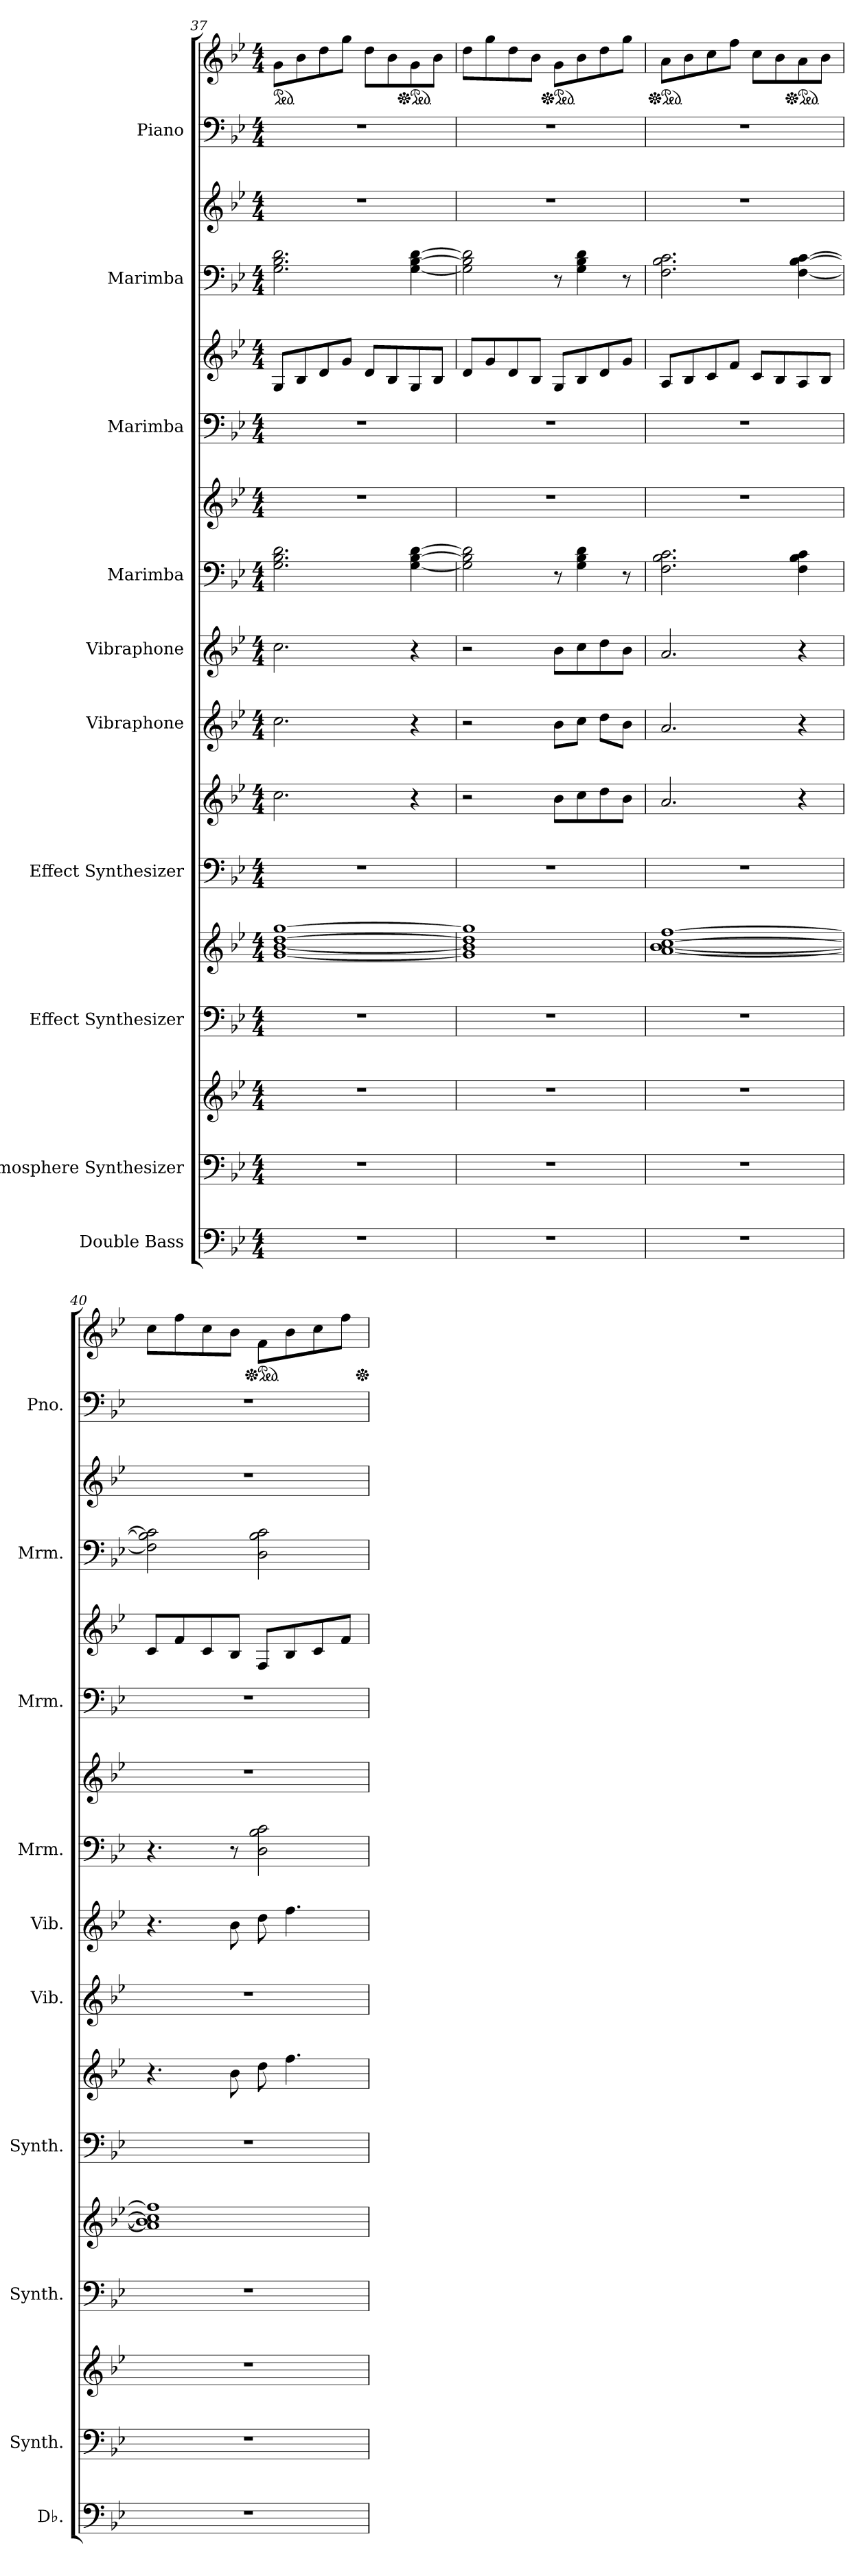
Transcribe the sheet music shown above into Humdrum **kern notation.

**kern	**kern	**kern	**kern	**kern	**kern	**kern	**kern	**kern	**kern	**kern	**kern	**kern	**kern	**kern	**kern	**kern
*part10	*part9	*part9	*part8	*part8	*part7	*part7	*part6	*part5	*part4	*part4	*part3	*part3	*part2	*part2	*part1	*part1
*staff17	*staff16	*staff15	*staff14	*staff13	*staff12	*staff11	*staff10	*staff9	*staff8	*staff7	*staff6	*staff5	*staff4	*staff3	*staff2	*staff1
*I"Double Bass	*I"Atmosphere Synthesizer	*	*I"Effect Synthesizer	*	*I"Effect Synthesizer	*	*I"Vibraphone	*I"Vibraphone	*I"Marimba	*	*I"Marimba	*	*I"Marimba	*	*I"Piano	*
*I'Db.	*I'Synth.	*	*I'Synth.	*	*I'Synth.	*	*I'Vib.	*I'Vib.	*I'Mrm.	*	*I'Mrm.	*	*I'Mrm.	*	*I'Pno.	*
!!LO:PB:g=z
*clefF4	*clefF4	*clefG2	*clefF4	*clefG2	*clefF4	*clefG2	*clefG2	*clefG2	*clefF4	*clefG2	*clefF4	*clefG2	*clefF4	*clefG2	*clefF4	*clefG2
*ITrd7c12	*	*	*	*	*	*	*	*	*	*	*	*	*	*	*	*
*k[b-e-]	*k[b-e-]	*k[b-e-]	*k[b-e-]	*k[b-e-]	*k[b-e-]	*k[b-e-]	*k[b-e-]	*k[b-e-]	*k[b-e-]	*k[b-e-]	*k[b-e-]	*k[b-e-]	*k[b-e-]	*k[b-e-]	*k[b-e-]	*k[b-e-]
*M4/4	*M4/4	*M4/4	*M4/4	*M4/4	*M4/4	*M4/4	*M4/4	*M4/4	*M4/4	*M4/4	*M4/4	*M4/4	*M4/4	*M4/4	*M4/4	*M4/4
*	*	*	*	*	*	*	*	*	*	*	*	*	*	*	*	*ped
=37	=37	=37	=37	=37	=37	=37	=37	=37	=37	=37	=37	=37	=37	=37	=37	=37
1r	1r	1r	1r	[1g [1b- [1dd [1gg	1r	2.cc\	2.cc\	2.cc\	2.G\ 2.B-\ 2.d\	1r	1r	8G/L	2.G\ 2.B-\ 2.d\	1r	1r	8g\L
.	.	.	.	.	.	.	.	.	.	.	.	8B-/	.	.	.	8b-\
.	.	.	.	.	.	.	.	.	.	.	.	8d/	.	.	.	8dd\
.	.	.	.	.	.	.	.	.	.	.	.	8g/J	.	.	.	8gg\J
.	.	.	.	.	.	.	.	.	.	.	.	8d/L	.	.	.	8dd\L
.	.	.	.	.	.	.	.	.	.	.	.	8B-/	.	.	.	8b-\
*	*	*	*	*	*	*	*	*	*	*	*	*	*	*	*	*Xped
*	*	*	*	*	*	*	*	*	*	*	*	*	*	*	*	*ped
.	.	.	.	.	.	4r	4r	4r	[4G\ [4B-\ [4d\	.	.	8G/	[4G\ [4B-\ [4d\	.	.	8g\
.	.	.	.	.	.	.	.	.	.	.	.	8B-/J	.	.	.	8b-\J
=38	=38	=38	=38	=38	=38	=38	=38	=38	=38	=38	=38	=38	=38	=38	=38	=38
1r	1r	1r	1r	1g] 1b-] 1dd] 1gg]	1r	2r	2r	2r	2G\] 2B-\] 2d\]	1r	1r	8d/L	2G\] 2B-\] 2d\]	1r	1r	8dd\L
.	.	.	.	.	.	.	.	.	.	.	.	8g/	.	.	.	8gg\
.	.	.	.	.	.	.	.	.	.	.	.	8d/	.	.	.	8dd\
.	.	.	.	.	.	.	.	.	.	.	.	8B-/J	.	.	.	8b-\J
*	*	*	*	*	*	*	*	*	*	*	*	*	*	*	*	*Xped
*	*	*	*	*	*	*	*	*	*	*	*	*	*	*	*	*ped
.	.	.	.	.	.	8b-\L	8b-\L	8b-\L	8r	.	.	8G/L	8r	.	.	8g\L
.	.	.	.	.	.	8cc\	8cc\J	8cc\	4G\ 4B-\ 4d\	.	.	8B-/	4G\ 4B-\ 4d\	.	.	8b-\
.	.	.	.	.	.	8dd\	8dd\L	8dd\	.	.	.	8d/	.	.	.	8dd\
.	.	.	.	.	.	8b-\J	8b-\J	8b-\J	8r	.	.	8g/J	8r	.	.	8gg\J
=39	=39	=39	=39	=39	=39	=39	=39	=39	=39	=39	=39	=39	=39	=39	=39	=39
*	*	*	*	*	*	*	*	*	*	*	*	*	*	*	*	*Xped
*	*	*	*	*	*	*	*	*	*	*	*	*	*	*	*	*ped
1r	1r	1r	1r	[1a [1b- [1cc [1ff	1r	2.a/	2.a/	2.a/	2.F\ 2.B-\ 2.c\	1r	1r	8A/L	2.F\ 2.B-\ 2.c\	1r	1r	8a\L
.	.	.	.	.	.	.	.	.	.	.	.	8B-/	.	.	.	8b-\
.	.	.	.	.	.	.	.	.	.	.	.	8c/	.	.	.	8cc\
.	.	.	.	.	.	.	.	.	.	.	.	8f/J	.	.	.	8ff\J
.	.	.	.	.	.	.	.	.	.	.	.	8c/L	.	.	.	8cc\L
.	.	.	.	.	.	.	.	.	.	.	.	8B-/	.	.	.	8b-\
*	*	*	*	*	*	*	*	*	*	*	*	*	*	*	*	*Xped
*	*	*	*	*	*	*	*	*	*	*	*	*	*	*	*	*ped
.	.	.	.	.	.	4r	4r	4r	4F\ 4B-\ 4c\	.	.	8A/	[4F\ [4B-\ [4c\	.	.	8a\
.	.	.	.	.	.	.	.	.	.	.	.	8B-/J	.	.	.	8b-\J
=40	=40	=40	=40	=40	=40	=40	=40	=40	=40	=40	=40	=40	=40	=40	=40	=40
1r	1r	1r	1r	1a] 1b-] 1cc] 1ff]	1r	4.r	1r	4.r	4.r	1r	1r	8c/L	2F\] 2B-\] 2c\]	1r	1r	8cc\L
.	.	.	.	.	.	.	.	.	.	.	.	8f/	.	.	.	8ff\
.	.	.	.	.	.	.	.	.	.	.	.	8c/	.	.	.	8cc\
.	.	.	.	.	.	8b-\	.	8b-\	8r	.	.	8B-/J	.	.	.	8b-\J
*	*	*	*	*	*	*	*	*	*	*	*	*	*	*	*	*Xped
*	*	*	*	*	*	*	*	*	*	*	*	*	*	*	*	*ped
.	.	.	.	.	.	8dd\	.	8dd\	2D\ 2B-\ 2c\	.	.	8F/L	2D\ 2B-\ 2c\	.	.	8f\L
.	.	.	.	.	.	4.ff\	.	4.ff\	.	.	.	8B-/	.	.	.	8b-\
.	.	.	.	.	.	.	.	.	.	.	.	8c/	.	.	.	8cc\
.	.	.	.	.	.	.	.	.	.	.	.	8f/J	.	.	.	8ff\J
*	*	*	*	*	*	*	*	*	*	*	*	*	*	*	*	*Xped
=	=	=	=	=	=	=	=	=	=	=	=	=	=	=	=	=
*-	*-	*-	*-	*-	*-	*-	*-	*-	*-	*-	*-	*-	*-	*-	*-	*-
